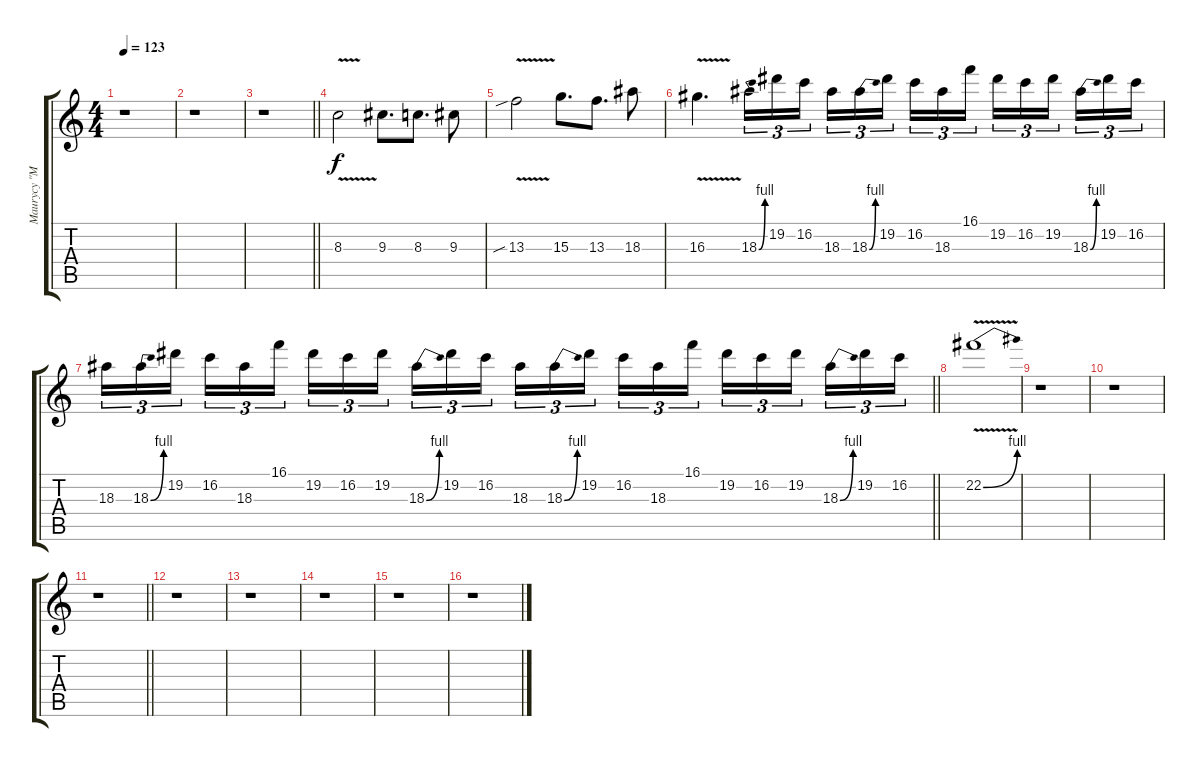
\track ("Maurycy \"Mauser\" Stefanowicz (Lead)" "Maurycy \"M") {instrument overdrivenguitar}
\staff {score tabs}
\tuning (Db4 Ab3 E3 B2 Gb2 Db2) {hide}
\ts (4 4)
\tempo 123
\clef g2
\ks c
r.1{dy f} |
r.1 |
\barLineRight lightlight
r.1 |
8.3{v}.2 9.3.8{d} 8.3.8{d} 9.3.8 |
13.3{v sib}.2 15.3.8{d} 13.3.8{d} 18.3.8 |
16.3{v}.4{d} 18.3{be (bend 0 0 60 4)}.16{tu (3 2)} 19.2.16{tu (3 2)} 16.2.16{tu (3 2)} 18.3.16{tu (3 2)} 18.3{be (bend 0 0 60 4)}.16{tu (3 2)} 19.2.16{tu (3 2) beam splitsecondary} 16.2.16{tu (3 2)} 18.3.16{tu (3 2)} 16.1.16{tu (3 2)} 19.2.16{tu (3 2)} 16.2.16{tu (3 2)} 19.2.16{tu (3 2) beam splitsecondary} 18.3{be (bend 0 0 60 4)}.16{tu (3 2)} 19.2.16{tu (3 2)} 16.2.16{tu (3 2)} |
\barLineRight lightlight
18.3.16{tu (3 2)} 18.3{be (bend 0 0 60 4)}.16{tu (3 2)} 19.2.16{tu (3 2) beam splitsecondary} 16.2.16{tu (3 2)} 18.3.16{tu (3 2)} 16.1.16{tu (3 2)} 19.2.16{tu (3 2)} 16.2.16{tu (3 2)} 19.2.16{tu (3 2) beam splitsecondary} 18.3{be (bend 0 0 60 4)}.16{tu (3 2)} 19.2.16{tu (3 2)} 16.2.16{tu (3 2)} 18.3.16{tu (3 2)} 18.3{be (bend 0 0 60 4)}.16{tu (3 2)} 19.2.16{tu (3 2) beam splitsecondary} 16.2.16{tu (3 2)} 18.3.16{tu (3 2)} 16.1.16{tu (3 2)} 19.2.16{tu (3 2)} 16.2.16{tu (3 2)} 19.2.16{tu (3 2) beam splitsecondary} 18.3{be (bend 0 0 60 4)}.16{tu (3 2)} 19.2.16{tu (3 2)} 16.2.16{tu (3 2)} |
22.2{be (bend 0 0 60 4) v}.1 |
r.1 |
r.1 |
\barLineRight lightlight
r.1 |
r.1 |
r.1 |
r.1 |
r.1 |
r.1
